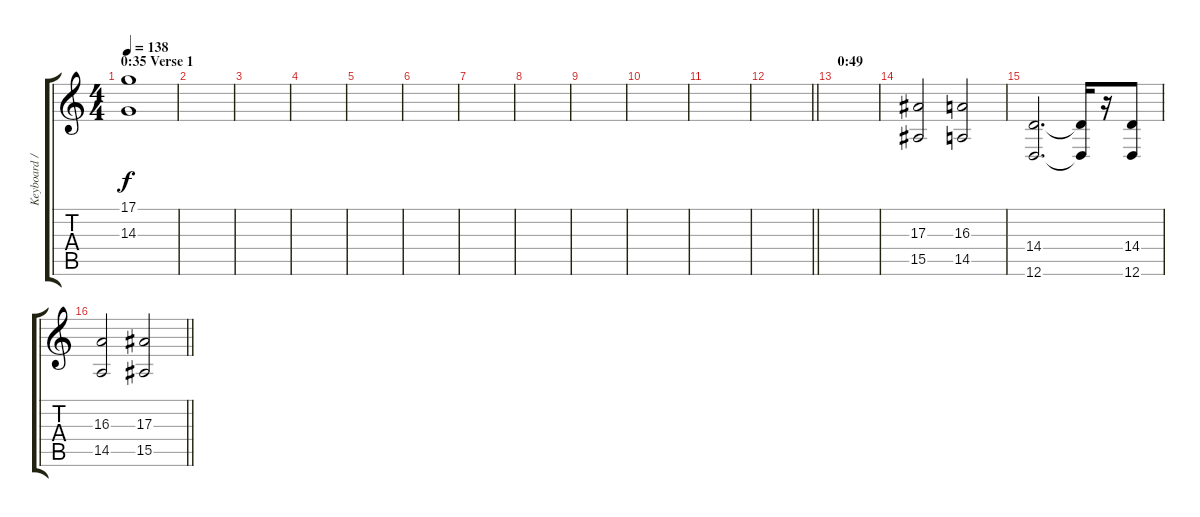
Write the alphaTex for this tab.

\track ("Keyboard / Piano" "Keyboard /") {instrument stringensemble1}
\staff {score tabs}
\tuning (D4 A3 F3 C3 G2 D2) {hide}
\ts (4 4)
\section ("" "0:35 Verse 1")
\tempo 138
\clef g2
\ks c
(17.1 14.3).1{dy f volume 8} |
|
|
|
|
|
|
|
|
|
|
\barLineRight lightlight
|
\section ("" "0:49")
|
(17.3 15.5).2{volume 16} (16.3 14.5).2 |
(14.4 12.6).2{d} (14.4{t} 12.6{t}).16 r.16 (14.4 12.6).8 |
\barLineRight lightlight
(16.3 14.5).2 (17.3 15.5).2
